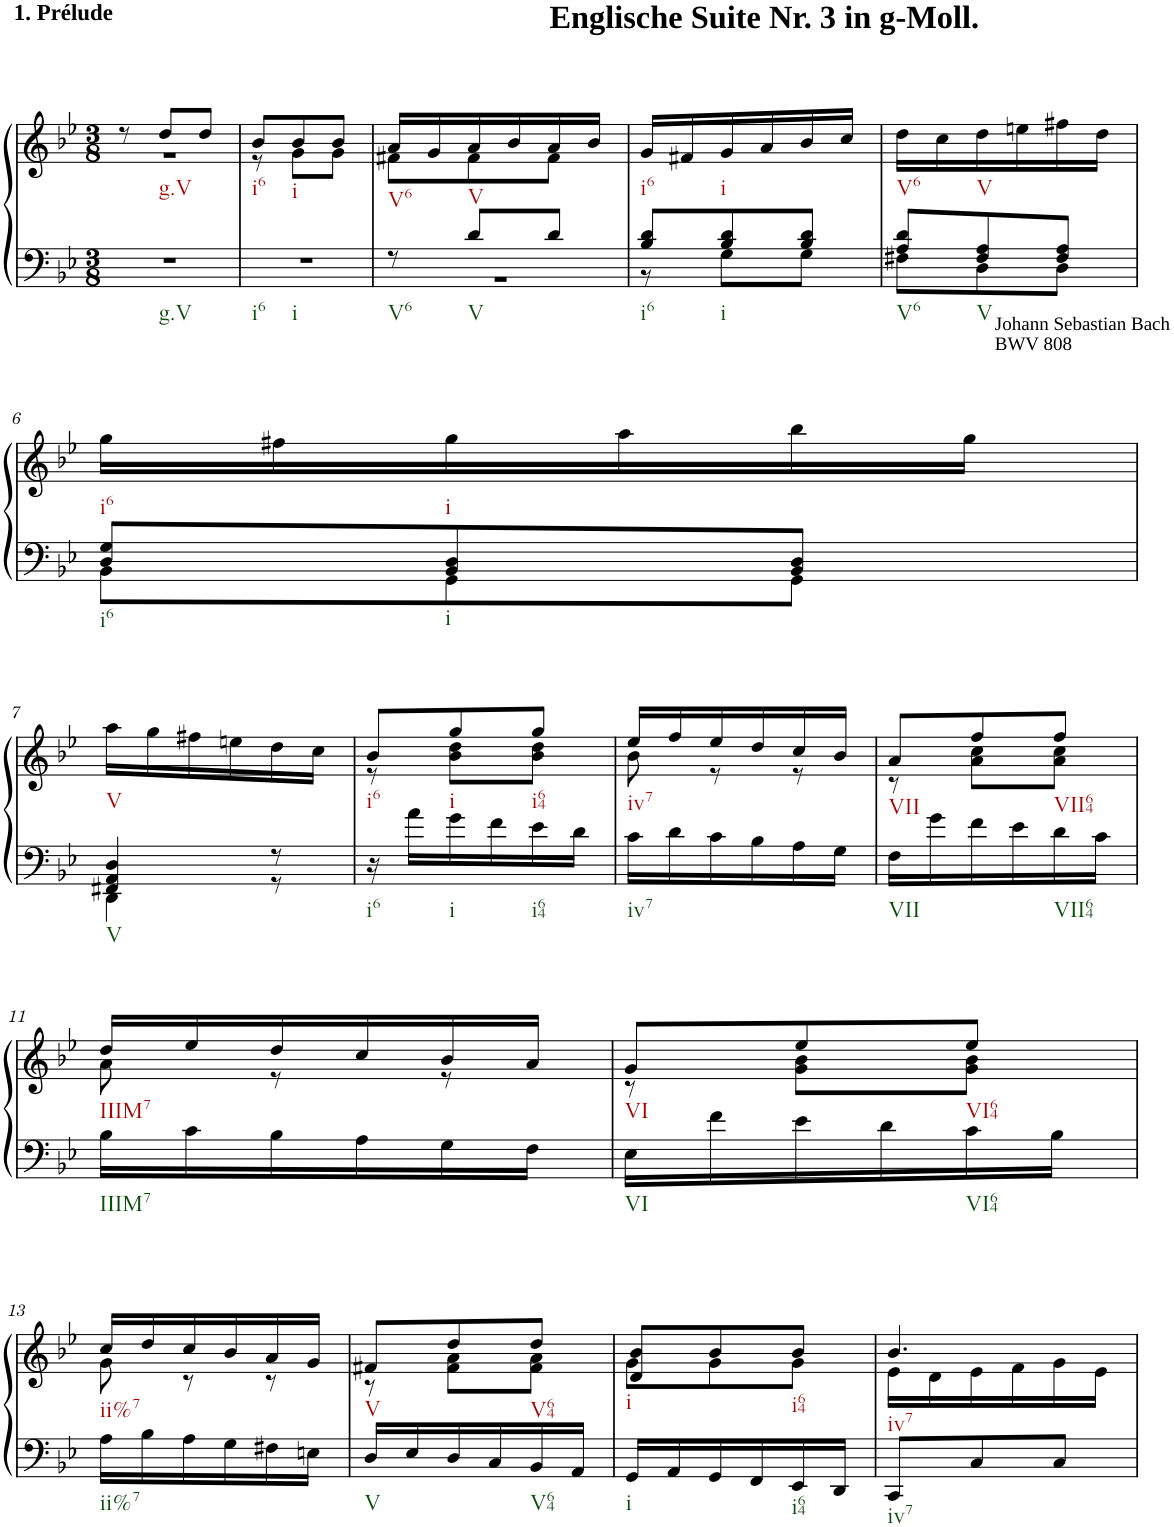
**kern	**kern
*part1	*part1
*staff2	*staff1
*I"unbenannt1	*
*clefF4	*clefG2
*k[b-e-]	*k[b-e-]
*M3/8	*M3/8
=1	=1
*	*^
!	!LO:TX:a:B:t=1. Prélude	!
4.r	8r	4.r
.	8dd/L	.
.	8dd/J	.
=2	=2	=2
4.r	8b-/L	8r
.	8b-/	8g\L
.	8b-/J	8g\J
=3	=3	=3
*^	*	*
8r	4.r	16a/LL	8f#X\L
!	!	!LO:TX:a:B:t=Englische Suite Nr. 3 in g-Moll.	!
.	.	16g/	.
8d/L	.	16a/	8f#\
.	.	16b-/	.
8d/J	.	16a/	8f#\J
.	.	16b-/JJ	.
*	*	*v	*v
=4	=4	=4
8B-/ 8d/L	8r	16g/LL
.	.	16f#X/
8B-/ 8d/	8G\L	16g/
.	.	16a/
8B-/ 8d/J	8G\J	16b-/
.	.	16cc/JJ
=5	=5	=5
8A/ 8d/L	8F#X\L	16dd\LL
.	.	16cc\
8F#/ 8A/	8D\	16dd\
.	.	16een\
8F#/ 8A/J	8D\J	16ff#X\
.	.	16dd\JJ
!!LO:LB:g=z
=6	=6	=6
8D/ 8G/L	8BB-\L	16gg\LL
.	.	16ff#X\
8BB-/ 8D/	8GG\	16gg\
.	.	16aa\
8BB-/ 8D/J	8GG\J	16bb-\
!	!	!LO:TX:a:t=Johann Sebastian Bach
!	!	!LO:TX:a:t=BWV 808
.	.	16gg\JJ
!!LO:LB:g=z
=7	=7	=7
4FF#X/ 4AA/ 4D/	4DD\	16aa\LL
.	.	16gg\
.	.	16ff#X\
.	.	16een\
8r	8r	16dd\
.	.	16cc\JJ
*v	*v	*
=8	=8
*	*^
16r	8b-/L	8r
16a\LL	.	.
16g\	8gg/	8b-\ 8dd\L
16f\	.	.
16e-\	8gg/J	8b-\ 8dd\J
16d\JJ	.	.
=9	=9	=9
16c\LL	16ee-/LL	8b-\
16d\	16ff/	.
16c\	16ee-/	8r
16B-\	16dd/	.
16A\	16cc/	8r
16G\JJ	16b-/JJ	.
=10	=10	=10
16F\LL	8a/L	8r
16g\	.	.
16f\	8ff/	8a\ 8cc\L
16e-\	.	.
16d\	8ff/J	8a\ 8cc\J
16c\JJ	.	.
!!LO:LB:g=z	!!
=11	=11	=11
16B-\LL	16dd/LL	8a\
16c\	16ee-/	.
16B-\	16dd/	8r
16A\	16cc/	.
16G\	16b-/	8r
16F\JJ	16a/JJ	.
=12	=12	=12
16E-\LL	8g/L	8r
16f\	.	.
16e-\	8ee-/	8g\ 8b-\L
16d\	.	.
16c\	8ee-/J	8g\ 8b-\J
16B-\JJ	.	.
!!LO:LB:g=z	!!
=13	=13	=13
16A\LL	16cc/LL	8g\
16B-\	16dd/	.
16A\	16cc/	8r
16G\	16b-/	.
16F#X\	16a/	8r
16En\JJ	16g/JJ	.
=14	=14	=14
16D/LL	8f#X/L	8r
16E-/	.	.
16D/	8dd/	8f#\ 8a\L
16C/	.	.
16BB-/	8dd/J	8f#\ 8a\J
16AA/JJ	.	.
=15	=15	=15
16GG/LL	8d/ 8b-/L	8g\L
16AA/	.	.
16GG/	8b-/	8g\
16FF/	.	.
16EE-/	8b-/J	8g\J
16DD/JJ	.	.
=16	=16	=16
8CC/L	4.b-/	16e-\LL
.	.	16d\
8C/	.	16e-\
.	.	16f\
8C/J	.	16g\
.	.	16e-\JJ
*	*v	*v
=	=
*-	*-
